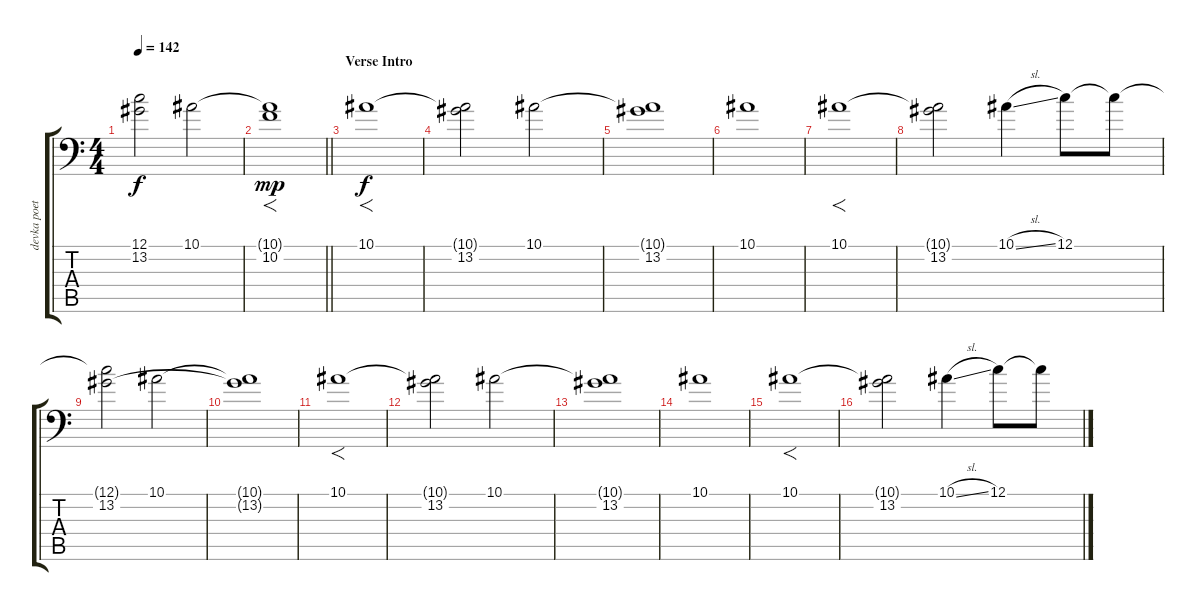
\track ("devka poet" "devka poet") {instrument pad4choir}
\staff {score tabs}
\tuning (C4 G3 Eb3 Bb2 F2 Bb1) {hide}
\ts (4 4)
\tempo 142
\clef f4
\ks c
(12.1{t} 13.2).2{dy f} 10.1.2 |
\barLineRight lightlight
(10.1{t} 10.2).1{f dy mp} |
\section ("" "Verse Intro")
10.1.1{f dy f} |
(10.1{t} 13.2).2 10.1.2 |
(10.1{t} 13.2).1 |
10.1.1 |
10.1.1{f} |
(10.1{t} 13.2).2 10.1{sl}.4 12.1.8 12.1{t}.8 |
(12.1{t} 13.2).2 10.1.2 |
(10.1{t} 13.2{t}).1 |
10.1.1{f} |
(10.1{t} 13.2).2 10.1.2 |
(10.1{t} 13.2).1 |
10.1.1 |
10.1.1{f} |
(10.1{t} 13.2).2 10.1{sl}.4 12.1.8 12.1{t}.8
